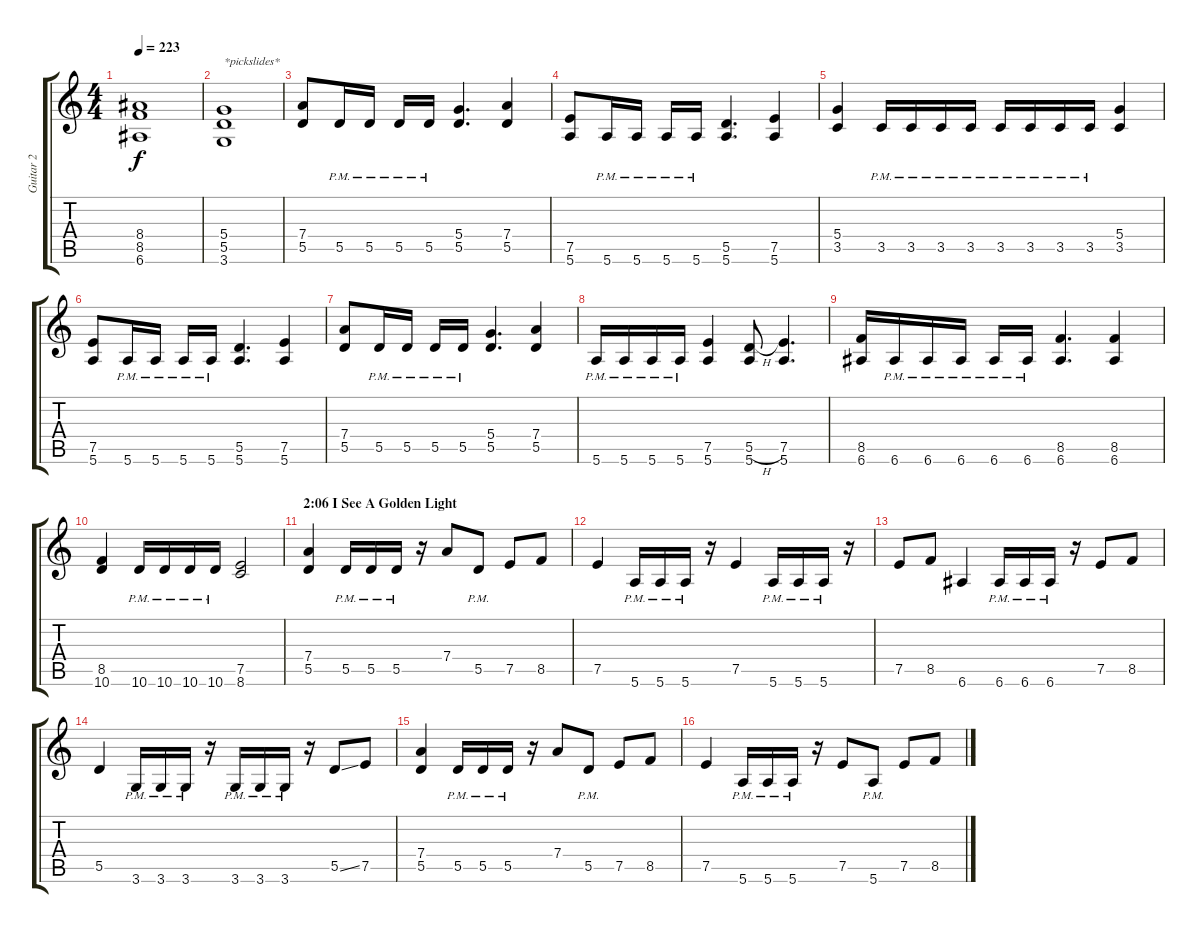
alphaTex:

\track ("Guitar 2" "Guitar 2") {instrument distortionguitar}
\staff {score tabs}
\tuning (E4 B3 G3 D3 A2 E2) {hide}
\ts (4 4)
\tempo 223
\clef g2
\ks c
(8.4 8.5 6.6).1{dy f} |
(5.4 5.5 3.6).1{txt "*pickslides*"} |
(7.4 5.5).8 5.5{pm}.16 5.5{pm}.16 5.5{pm}.16 5.5{pm}.16 (5.4 5.5).4{d} (7.4 5.5).4 |
(7.5 5.6).8 5.6{pm}.16 5.6{pm}.16 5.6{pm}.16 5.6{pm}.16 (5.5 5.6).4{d} (7.5 5.6).4 |
(5.4 3.5).4 3.5{pm}.16 3.5{pm}.16 3.5{pm}.16 3.5{pm}.16 3.5{pm}.16 3.5{pm}.16 3.5{pm}.16 3.5{pm}.16 (5.4 3.5).4 |
(7.5 5.6).8 5.6{pm}.16 5.6{pm}.16 5.6{pm}.16 5.6{pm}.16 (5.5 5.6).4{d} (7.5 5.6).4 |
(7.4 5.5).8 5.5{pm}.16 5.5{pm}.16 5.5{pm}.16 5.5{pm}.16 (5.4 5.5).4{d} (7.4 5.5).4 |
5.6{pm}.16 5.6{pm}.16 5.6{pm}.16 5.6{pm}.16 (7.5 5.6).4 (5.5{h} 5.6).8 (7.5 5.6).4{d} |
(8.5 6.6).16 6.6{pm}.16 6.6{pm}.16 6.6{pm}.16 6.6{pm}.16 6.6{pm}.16 (8.5 6.6).4{d} (8.5 6.6).4 |
(8.5 10.6).4 10.6{pm}.16 10.6{pm}.16 10.6{pm}.16 10.6{pm}.16 (7.5 8.6).2 |
\section ("" "2:06 I See A Golden Light")
(7.4 5.5).4 5.5{pm}.16 5.5{pm}.16 5.5{pm}.16 r.16 7.4.8 5.5{pm}.8 7.5.8 8.5.8 |
7.5.4 5.6{pm}.16 5.6{pm}.16 5.6{pm}.16 r.16 7.5.4 5.6{pm}.16 5.6{pm}.16 5.6{pm}.16 r.16 |
7.5.8 8.5.8 6.6.4 6.6{pm}.16 6.6{pm}.16 6.6{pm}.16 r.16 7.5.8 8.5.8 |
5.5.4 3.6{pm}.16 3.6{pm}.16 3.6{pm}.16 r.16 3.6{pm}.16 3.6{pm}.16 3.6{pm}.16 r.16 5.5{ss}.8 7.5.8 |
(7.4 5.5).4 5.5{pm}.16 5.5{pm}.16 5.5{pm}.16 r.16 7.4.8 5.5{pm}.8 7.5.8 8.5.8 |
7.5.4 5.6{pm}.16 5.6{pm}.16 5.6{pm}.16 r.16 7.5.8 5.6{pm}.8 7.5.8 8.5.8
